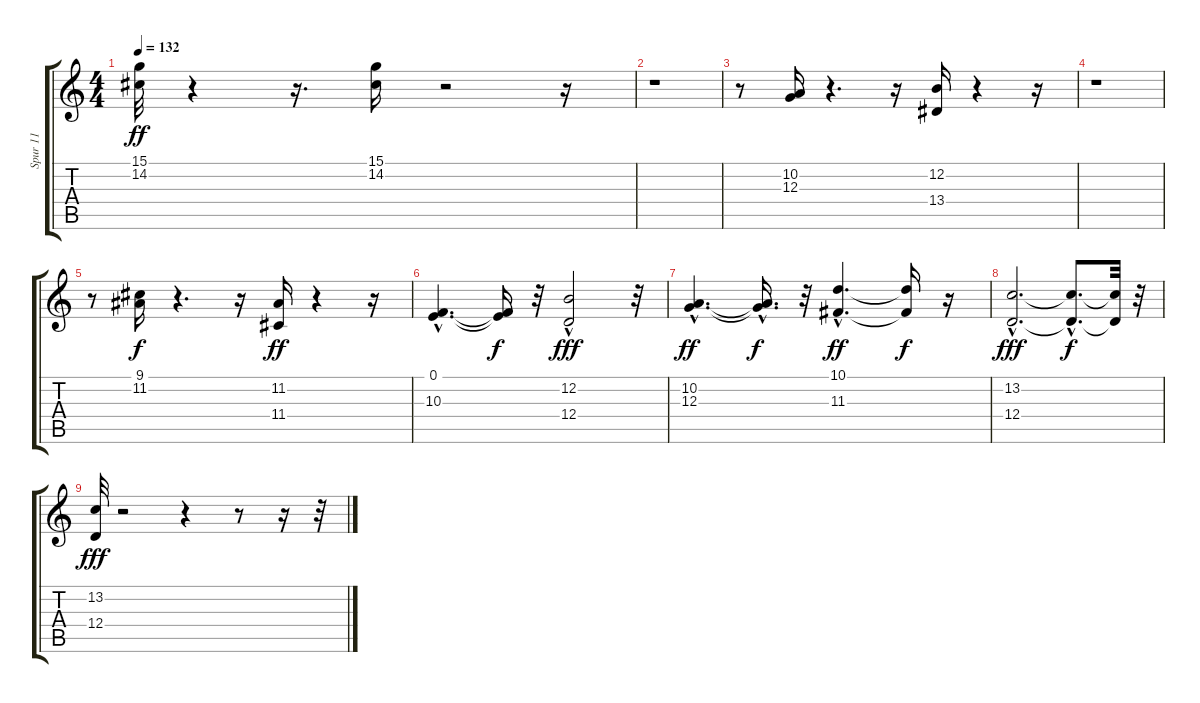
\track ("Spur 11" "Spur 11") {instrument altosax}
\staff {score tabs}
\tuning (E4 B3 G3 D3 A2 E2) {hide}
\ts (4 4)
\tempo 132
\clef g2
\ks c
(15.1 14.2).32{dy ff} r.4 r.16{d} (15.1 14.2).16 r.2 r.16 |
r.1 |
r.8 (10.2 12.3).16 r.4{d} r.16 (12.2 13.4).16 r.4 r.16 |
r.1 |
r.8 (9.1 11.2).16{dy f} r.4{d} r.16 (11.2 11.4).16{dy ff} r.4 r.16 |
(0.1{hac} 10.3{hac}).4{d} (0.1{t} 10.3{t}).16{dy f} r.32 (12.2{hac} 12.4).2{dy fff} r.32 |
(10.2{hac} 12.3{hac}).4{d dy ff} (10.2{hac t} 12.3{hac t}).16{d dy f} r.32 (10.1{hac} 11.3{hac}).4{d dy ff} (10.1{t} 11.3{t}).16{dy f} r.16 |
(13.2{hac} 12.4{hac}).2{d dy fff} (13.2{hac t} 12.4{hac t}).8{d dy f} (13.2{t} 12.4{t}).32 r.32 |
(13.2 12.4).32{dy fff} r.2 r.4 r.8 r.16 r.32
